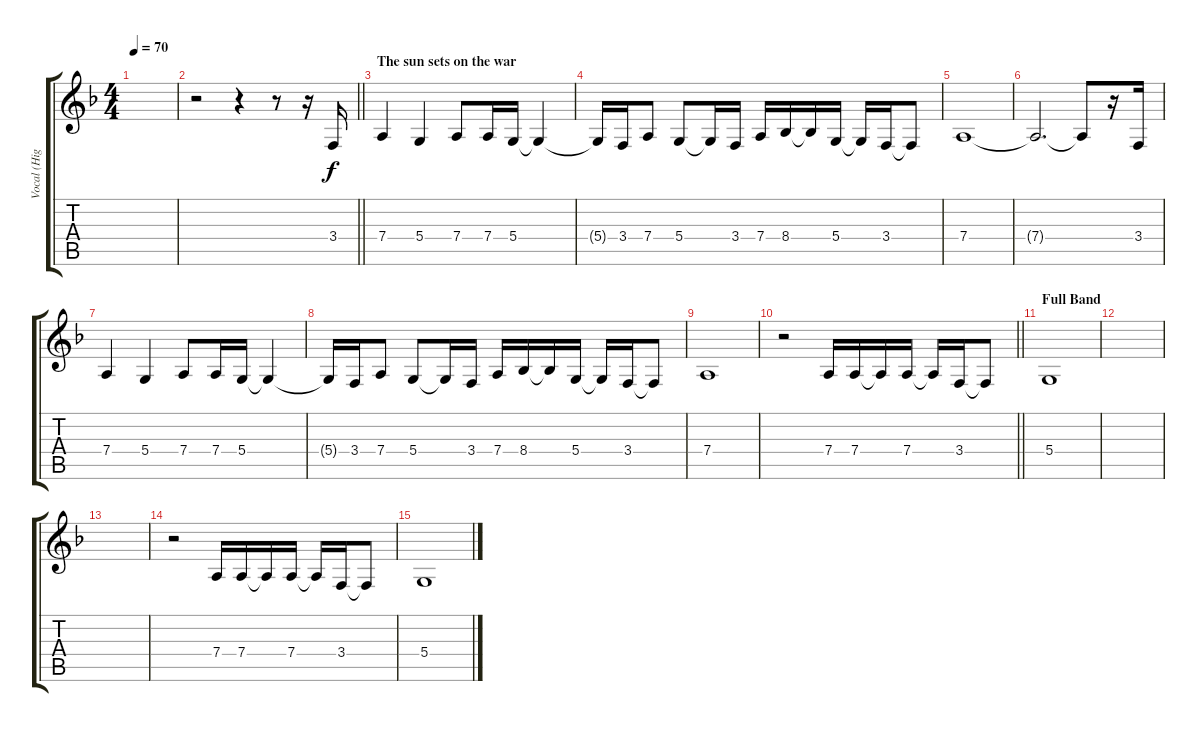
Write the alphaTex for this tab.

\track ("Vocal (High)" "Vocal (Hig") {instrument synthvoice}
\staff {score tabs}
\tuning (E4 B3 G3 D3 A2 E2) {hide}
\ts (4 4)
\tempo 70
\clef g2
\ks f
|
\barLineRight lightlight
r.2 r.4 r.8 r.16 3.4.16 |
\section ("" "The sun sets on the war")
7.4.4 5.4.4 7.4.8 7.4.16 5.4.16 5.4{t}.4 |
5.4{t}.16 3.4.16 7.4.8 5.4.8 5.4{t}.16 3.4.16 7.4.16 8.4.16 8.4{t}.16 5.4.16 5.4{t}.16 3.4.16 3.4{t}.8 |
7.4.1 |
7.4{t}.2{d} 7.4{t}.8 r.16 3.4.16 |
7.4.4 5.4.4 7.4.8 7.4.16 5.4.16 5.4{t}.4 |
5.4{t}.16 3.4.16 7.4.8 5.4.8 5.4{t}.16 3.4.16 7.4.16 8.4.16 8.4{t}.16 5.4.16 5.4{t}.16 3.4.16 3.4{t}.8 |
7.4.1 |
\barLineRight lightlight
r.2 7.4.16 7.4.16 7.4{t}.16 7.4.16 7.4{t}.16 3.4.16 3.4{t}.8 |
\section ("" "Full Band")
5.4.1 |
|
|
r.2 7.4.16 7.4.16 7.4{t}.16 7.4.16 7.4{t}.16 3.4.16 3.4{t}.8 |
5.4.1
